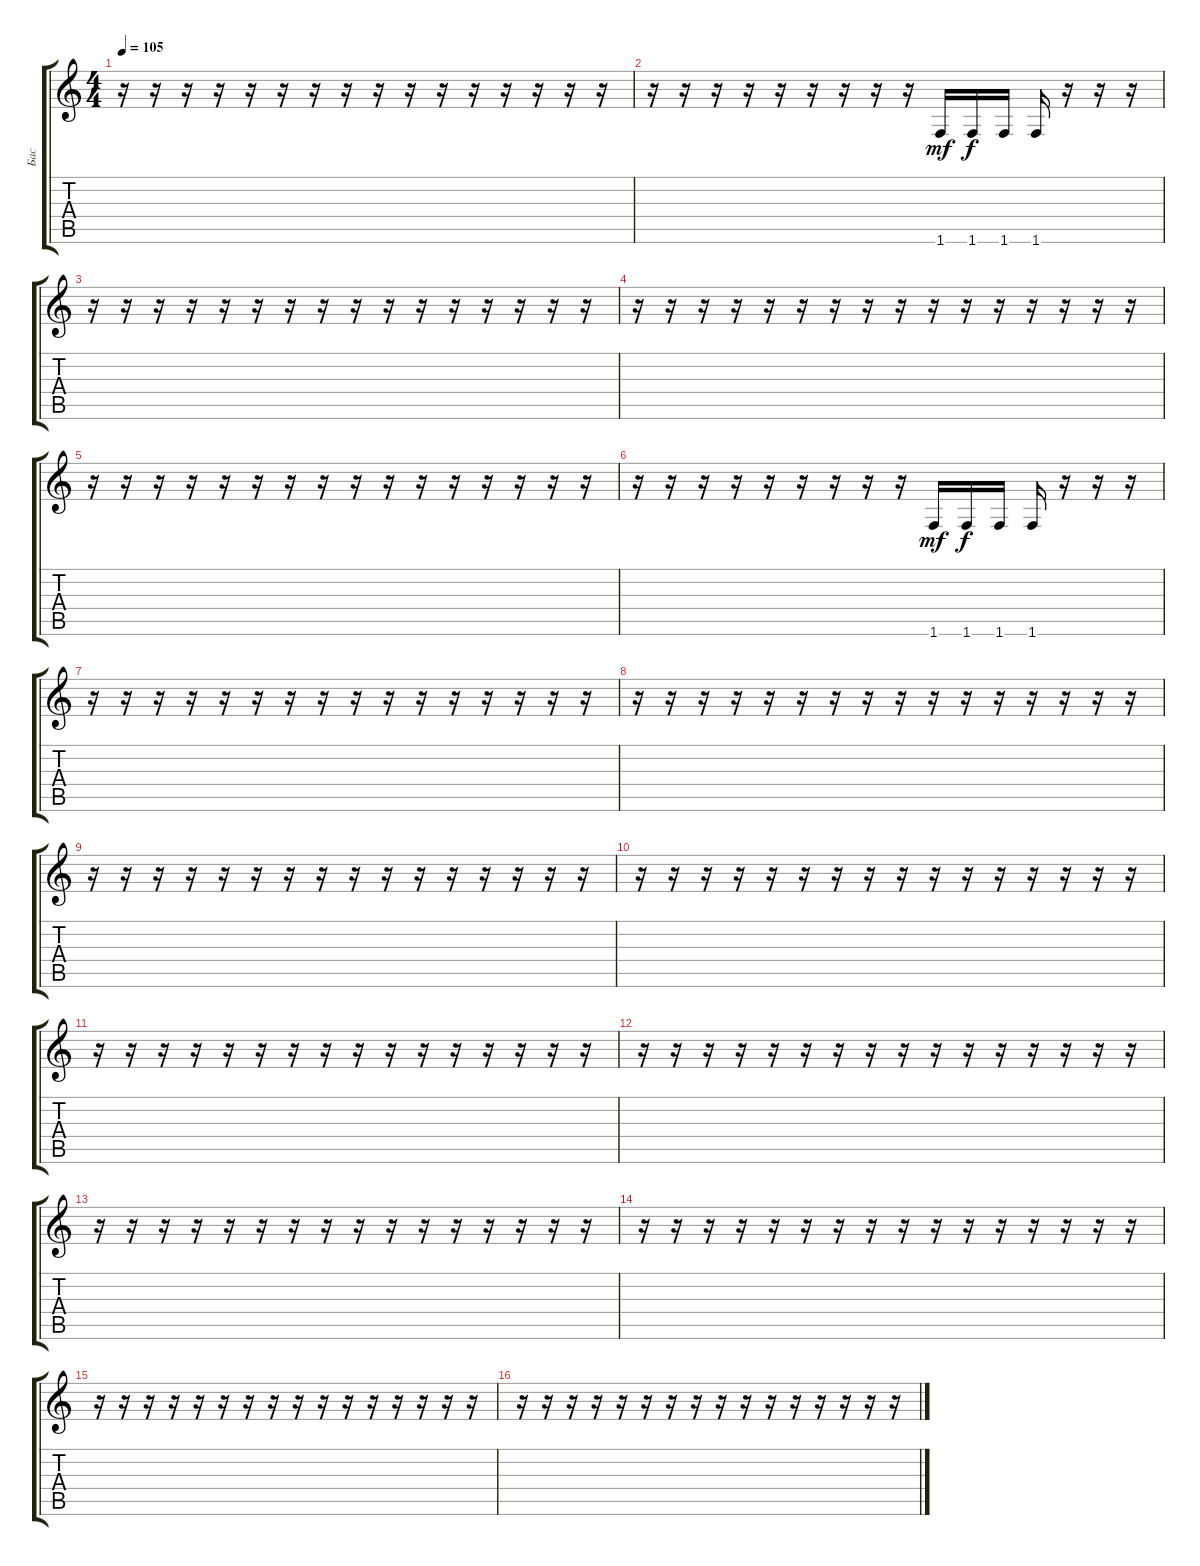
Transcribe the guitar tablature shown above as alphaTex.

\track ("Бас" "Бас") {instrument electricbassfinger}
\staff {score tabs}
\tuning (E4 B3 G3 D3 A2 E2) {hide}
\ts (4 4)
\tempo 105
\clef g2
\ks c
r.16{dy f} r.16 r.16 r.16 r.16 r.16 r.16 r.16 r.16 r.16 r.16 r.16 r.16 r.16 r.16 r.16 |
r.16 r.16 r.16 r.16 r.16 r.16 r.16 r.16 r.16 1.6.16{dy mf} 1.6.16{dy f} 1.6.16 1.6.16 r.16 r.16 r.16 |
r.16 r.16 r.16 r.16 r.16 r.16 r.16 r.16 r.16 r.16 r.16 r.16 r.16 r.16 r.16 r.16 |
r.16 r.16 r.16 r.16 r.16 r.16 r.16 r.16 r.16 r.16 r.16 r.16 r.16 r.16 r.16 r.16 |
r.16 r.16 r.16 r.16 r.16 r.16 r.16 r.16 r.16 r.16 r.16 r.16 r.16 r.16 r.16 r.16 |
r.16 r.16 r.16 r.16 r.16 r.16 r.16 r.16 r.16 1.6.16{dy mf} 1.6.16{dy f} 1.6.16 1.6.16 r.16 r.16 r.16 |
r.16 r.16 r.16 r.16 r.16 r.16 r.16 r.16 r.16 r.16 r.16 r.16 r.16 r.16 r.16 r.16 |
r.16 r.16 r.16 r.16 r.16 r.16 r.16 r.16 r.16 r.16 r.16 r.16 r.16 r.16 r.16 r.16 |
r.16 r.16 r.16 r.16 r.16 r.16 r.16 r.16 r.16 r.16 r.16 r.16 r.16 r.16 r.16 r.16 |
r.16 r.16 r.16 r.16 r.16 r.16 r.16 r.16 r.16 r.16 r.16 r.16 r.16 r.16 r.16 r.16 |
r.16 r.16 r.16 r.16 r.16 r.16 r.16 r.16 r.16 r.16 r.16 r.16 r.16 r.16 r.16 r.16 |
r.16 r.16 r.16 r.16 r.16 r.16 r.16 r.16 r.16 r.16 r.16 r.16 r.16 r.16 r.16 r.16 |
r.16 r.16 r.16 r.16 r.16 r.16 r.16 r.16 r.16 r.16 r.16 r.16 r.16 r.16 r.16 r.16 |
r.16 r.16 r.16 r.16 r.16 r.16 r.16 r.16 r.16 r.16 r.16 r.16 r.16 r.16 r.16 r.16 |
r.16 r.16 r.16 r.16 r.16 r.16 r.16 r.16 r.16 r.16 r.16 r.16 r.16 r.16 r.16 r.16 |
r.16 r.16 r.16 r.16 r.16 r.16 r.16 r.16 r.16 r.16 r.16 r.16 r.16 r.16 r.16 r.16
